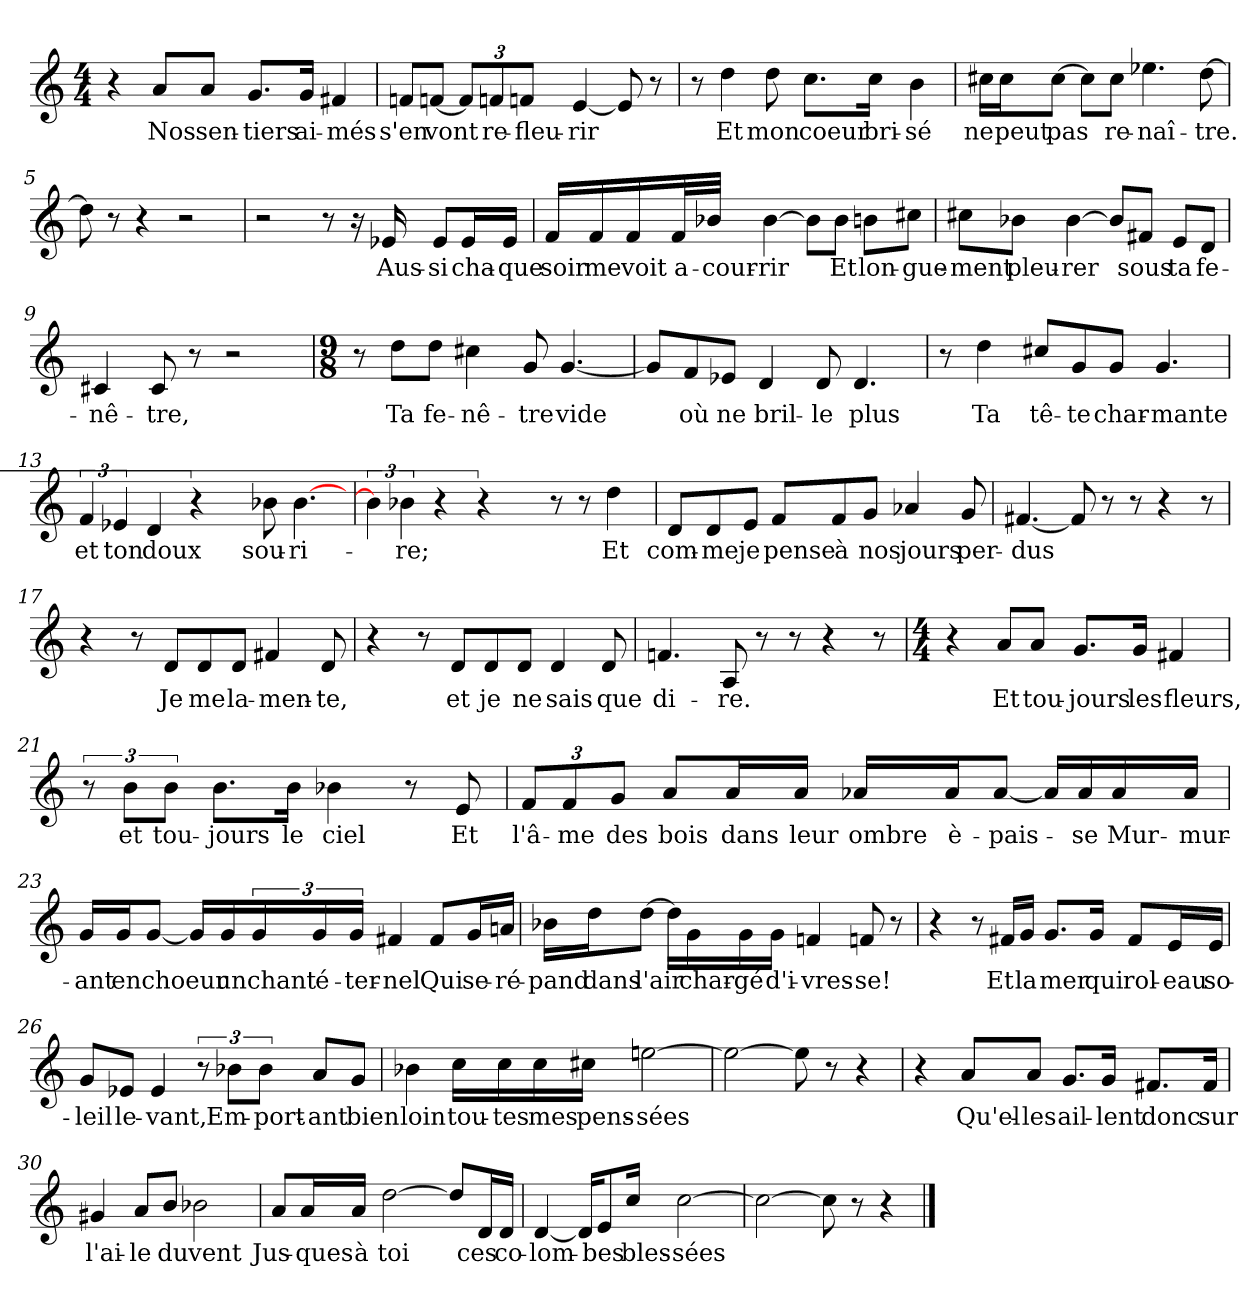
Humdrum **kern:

**kern	**text
*part1	*part1
*staff1	*staff1
*clefG2	*
*k[]	*
*M4/4	*
=1	=1
4r	.
!	!LO:LY:b
8a/L	Nos
!	!LO:LY:b
8a/J	sen-
!	!LO:LY:b
8.g/L	-tiers
!	!LO:LY:b
16g/Jk	ai-
!	!LO:LY:b
4f#X/	-més
=2	=2
!	!LO:LY:b
8fn/L	s'en
!	!LO:LY:b
[8fn/J	vont
12fn/L]	.
!	!LO:LY:b
12fn/	re-
!	!LO:LY:b
12fn/J	-fleu-
!	!LO:LY:b
[4e/	-rir
8e/]	.
8r	.
=3	=3
8r	.
!	!LO:LY:b
4dd\	Et
!	!LO:LY:b
8dd\	mon
!	!LO:LY:b
8.cc\L	coeur
!	!LO:LY:b
16cc\Jk	bri-
!	!LO:LY:b
4b\	-sé
=4	=4
!	!LO:LY:b
16cc#X\LL	ne
!	!LO:LY:b
16cc#\J	peut
!	!LO:LY:b
[8cc#\J	pas
8cc#\L]	.
!	!LO:LY:b
8cc#\J	re-
!	!LO:LY:b
4.ee-X\	-naî-
!	!LO:LY:b
[8dd\	-tre.
=5	=5
8dd\]	.
8r	.
4r	.
2r	.
!!LO:LB:g=z
=6	=6
2r	.
8r	.
16r	.
!	!LO:LY:b
16e-X/	Aus-
!	!LO:LY:b
8e-/L	-si
!	!LO:LY:b
16e-/L	cha-
!	!LO:LY:b
16e-/JJ	-que
=7	=7
!	!LO:LY:b
16f/LL	soir
!	!LO:LY:b
16f/	me
!	!LO:LY:b
16f/	voit
!	!LO:LY:b
32f/L	a-
!	!LO:LY:b
32b-X/JJJ	-cour-
!	!LO:LY:b
[4b-\	-rir
8b-\L]	.
!	!LO:LY:b
8b-\J	Et
!	!LO:LY:b
8bn\L	lon-
!	!LO:LY:b
8cc#X\J	-gue-
=8	=8
!	!LO:LY:b
8cc#X\L	-ment
!	!LO:LY:b
8b-X\J	pleu-
!	!LO:LY:b
[4b-\	-rer
8b-/L]	.
!	!LO:LY:b
8f#X/J	sous
!	!LO:LY:b
8e/L	ta
!	!LO:LY:b
8d/J	fe-
=9	=9
!	!LO:LY:b
4c#X/	-nê-
!	!LO:LY:b
8c#/	-tre,
8r	.
2r	.
=10	=10
*M9/8	*
8r	.
!	!LO:LY:b
8dd\L	Ta
!	!LO:LY:b
8dd\J	fe-
!	!LO:LY:b
4cc#X\	-nê-
!	!LO:LY:b
8g/	-tre
!	!LO:LY:b
[4.g/	vide
!!LO:LB:g=z
=11	=11
8g/L]	.
!	!LO:LY:b
8f/	où
!	!LO:LY:b
8e-X/J	ne
!	!LO:LY:b
4d/	bril-
!	!LO:LY:b
8d/	-le
!	!LO:LY:b
4.d/	plus
=12	=12
8r	.
!	!LO:LY:b
4dd\	Ta
!	!LO:LY:b
8cc#X/L	tê-
!	!LO:LY:b
8g/	-te
!	!LO:LY:b
8g/J	char-
!	!LO:LY:b
4.g/	-mante
=13	=13
!	!LO:LY:b
6f/	et
!	!LO:LY:b
6e-X/	ton
!	!LO:LY:b
4d/	doux
!LO:N:vis=2..	!
32%19r	.
!	!LO:LY:b
8b-X\	sou-
!	!LO:LY:b
[4.b-\	-ri-
!LO:N:vis=128..	!
96ryy	.
=14	=14
6b-\]	.
!	!LO:LY:b
6b-X\	-re;
4r	.
!LO:N:vis=2..	!
32%19r	.
8r	.
8r	.
!	!LO:LY:b
4dd\	Et
!LO:N:vis=128..	!
96ryy	.
=15	=15
!	!LO:LY:b
8d/L	com-
!	!LO:LY:b
8d/	-me
!	!LO:LY:b
8e/J	je
!	!LO:LY:b
8f/L	pense
!	!LO:LY:b
8f/	à
!	!LO:LY:b
8g/J	nos
!	!LO:LY:b
4a-X/	jours
!	!LO:LY:b
8g/	per-
!!LO:LB:g=z
=16	=16
!	!LO:LY:b
[4.f#X/	-dus
8f#/]	.
8r	.
8r	.
4r	.
8r	.
=17	=17
4r	.
8r	.
!	!LO:LY:b
8d/L	Je
!	!LO:LY:b
8d/	me
!	!LO:LY:b
8d/J	la-
!	!LO:LY:b
4f#X/	-men-
!	!LO:LY:b
8d/	-te,
=18	=18
4r	.
8r	.
!	!LO:LY:b
8d/L	et
!	!LO:LY:b
8d/	je
!	!LO:LY:b
8d/J	ne
!	!LO:LY:b
4d/	sais
!	!LO:LY:b
8d/	que
=19	=19
!	!LO:LY:b
4.fn/	di-
!	!LO:LY:b
8A/	-re.
8r	.
8r	.
4r	.
8r	.
=20	=20
*M4/4	*
4r	.
!	!LO:LY:b
8a/L	Et
!	!LO:LY:b
8a/J	tou-
!	!LO:LY:b
8.g/L	-jours
!	!LO:LY:b
16g/Jk	les
!	!LO:LY:b
4f#X/	fleurs,
!!LO:LB:g=z
=21	=21
12r	.
!	!LO:LY:b
12b\L	et
!	!LO:LY:b
12b\J	tou-
!	!LO:LY:b
8.b\L	-jours
!	!LO:LY:b
16b\Jk	le
!	!LO:LY:b
4b-X\	ciel
8r	.
!	!LO:LY:b
8e/	Et
=22	=22
!	!LO:LY:b
12f/L	l'â-
!	!LO:LY:b
12f/	-me
!	!LO:LY:b
12g/J	des
!	!LO:LY:b
8a/L	bois
!	!LO:LY:b
16a/L	dans
!	!LO:LY:b
16a/JJ	leur
!	!LO:LY:b
16a-X/LL	ombre
!	!LO:LY:b
16a-/J	è-
!	!LO:LY:b
[8a-/J	-pais-
16a-/LL]	.
!	!LO:LY:b
16a-/	-se
!	!LO:LY:b
16a-/	Mur-
!	!LO:LY:b
16a-/JJ	-mur-
=23	=23
!	!LO:LY:b
16g/LL	-ant
!	!LO:LY:b
16g/J	en
!	!LO:LY:b
[8g/J	choeur
16g/LL]	.
!	!LO:LY:b
16g/	un
!	!LO:LY:b
24g/	chant
!	!LO:LY:b
24g/	é-
!	!LO:LY:b
24g/JJ	-ter-
!	!LO:LY:b
4f#X/	-nel
!	!LO:LY:b
8f#/L	Qui
!	!LO:LY:b
16g/L	se-
!	!LO:LY:b
16an/JJ	-ré-
!!LO:LB:g=z
=24	=24
!	!LO:LY:b
16b-X\LL	-pand
!	!LO:LY:b
16dd\J	dans
!	!LO:LY:b
[8dd\J	l'air
16dd\LL]	.
!	!LO:LY:b
16g\	char-
!	!LO:LY:b
16g\	-gé
!	!LO:LY:b
16g\JJ	d'i-
!	!LO:LY:b
4fn/	-vres-
!	!LO:LY:b
8fn/	-se!
8r	.
=25	=25
4r	.
8r	.
!	!LO:LY:b
16f#X/LL	Et
!	!LO:LY:b
16g/JJ	la
!	!LO:LY:b
8.g/L	mer
!	!LO:LY:b
16g/Jk	qui
!	!LO:LY:b
8f#/L	rol-
!	!LO:LY:b
16e/L	-eau
!	!LO:LY:b
16e/JJ	so-
=26	=26
!	!LO:LY:b
8g/L	-leil
!	!LO:LY:b
8e-X/J	le-
!	!LO:LY:b
4e-/	-vant,
12r	.
!	!LO:LY:b
12b-X\L	Em-
!	!LO:LY:b
12b-\J	-port-
!	!LO:LY:b
8a/L	-ant
!	!LO:LY:b
8g/J	bien
=27	=27
!	!LO:LY:b
4b-X\	loin
!	!LO:LY:b
16cc\LL	tou-
!	!LO:LY:b
16cc\	-tes
!	!LO:LY:b
16cc\	mes
!	!LO:LY:b
16cc#X\JJ	pens-
!	!LO:LY:b
[2een\	-sées
!!LO:LB:g=z
=28	=28
2ee\_	.
8ee\]	.
8r	.
4r	.
=29	=29
4r	.
!	!LO:LY:b
8a/L	Qu'el-
!	!LO:LY:b
8a/J	-les
!	!LO:LY:b
8.g/L	ail-
!	!LO:LY:b
16g/Jk	-lent
!	!LO:LY:b
8.f#X/L	donc
!	!LO:LY:b
16f#/Jk	sur
=30	=30
!	!LO:LY:b
4g#X/	l'ai-
!	!LO:LY:b
8a/L	-le
!	!LO:LY:b
8b/J	du
!	!LO:LY:b
2b-X\	vent
=31	=31
!	!LO:LY:b
8a/L	Jus-
!	!LO:LY:b
16a/L	-ques
!	!LO:LY:b
16a/JJ	à
!	!LO:LY:b
[2dd\	toi
8dd/L]	.
!	!LO:LY:b
16d/L	ces
!	!LO:LY:b
16d/JJ	co-
=32	=32
!	!LO:LY:b
[4d/	-lom-
16d/KL]	.
!	!LO:LY:b
8e/	-bes
!	!LO:LY:b
16cc/Jk	bles-
!	!LO:LY:b
[2cc\	-sées
=33	=33
2cc\_	.
8cc\]	.
8r	.
4r	.
==	==
*-	*-
